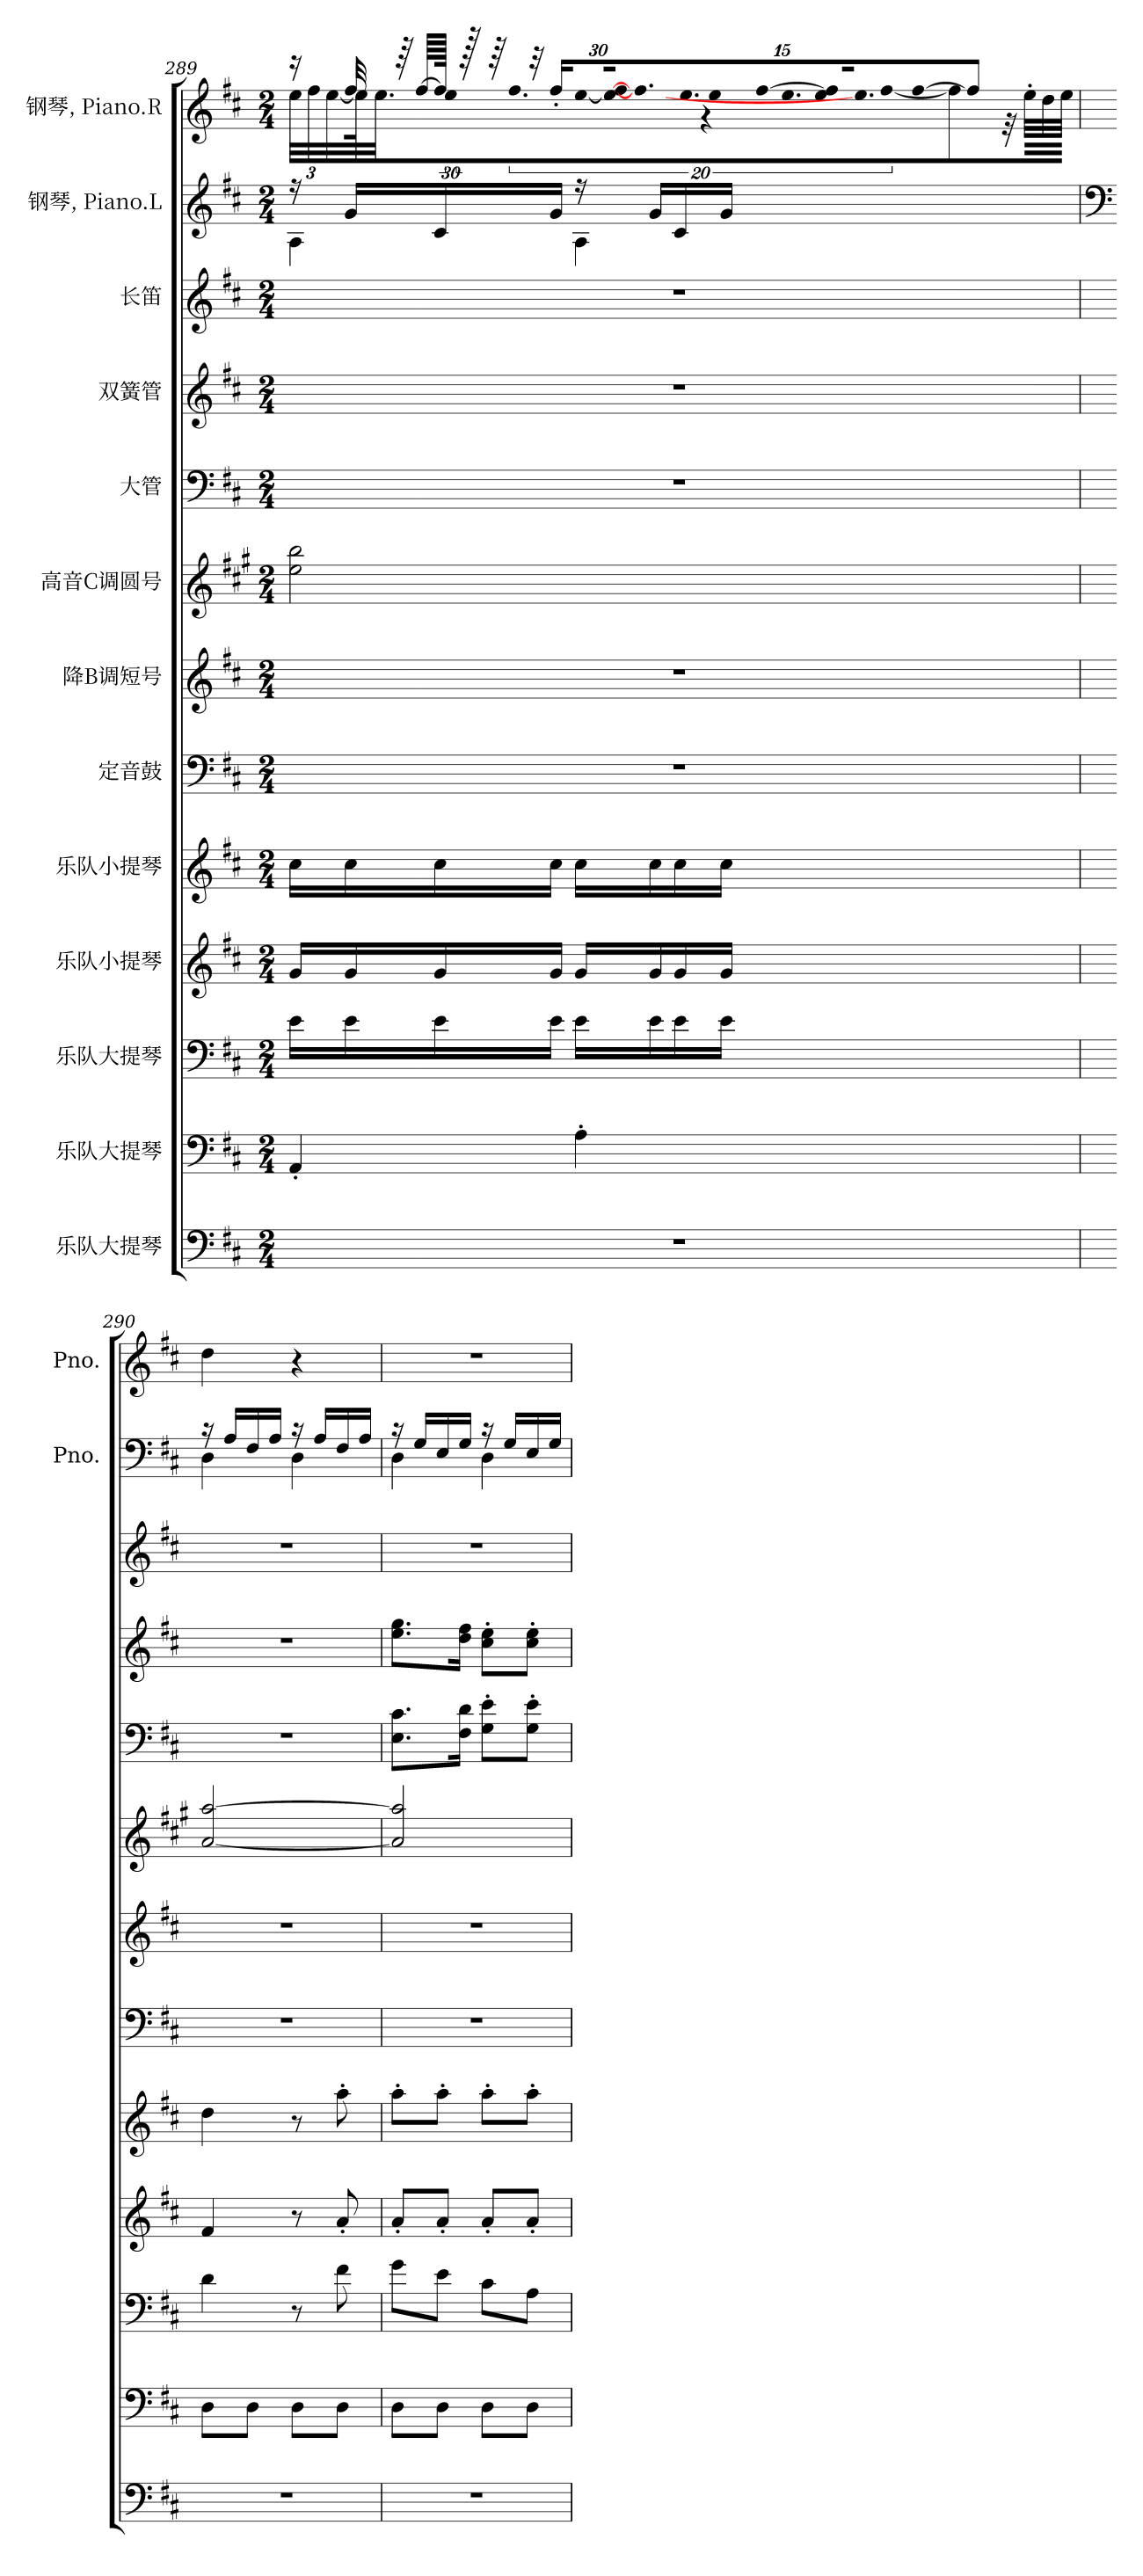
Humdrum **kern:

**kern	**kern	**kern	**kern	**kern	**kern	**kern	**kern	**kern	**kern	**kern	**kern	**kern
*part13	*part12	*part11	*part10	*part9	*part8	*part7	*part6	*part5	*part4	*part3	*part2	*part1
*staff13	*staff12	*staff11	*staff10	*staff9	*staff8	*staff7	*staff6	*staff5	*staff4	*staff3	*staff2	*staff1
*I"乐队大提琴	*I"乐队大提琴	*I"乐队大提琴	*I"乐队小提琴	*I"乐队小提琴	*I"定音鼓	*I"降B调短号	*I"高音C调圆号	*I"大管	*I"双簧管	*I"长笛	*I"钢琴, Piano.L	*I"钢琴, Piano.R
*	*	*	*	*	*	*	*	*	*	*	*I'Pno.	*I'Pno.
!!LO:PB:g=z
*clefF4	*clefF4	*clefF4	*clefG2	*clefG2	*clefF4	*clefG2	*clefG2	*clefF4	*clefG2	*clefG2	*clefG2	*clefG2
*	*	*	*	*	*	*ITrd1c2	*ITrd4c7	*	*	*	*	*
*k[f#c#]	*k[f#c#]	*k[f#c#]	*k[f#c#]	*k[f#c#]	*k[f#c#]	*k[]	*k[f#c#]	*k[f#c#]	*k[f#c#]	*k[f#c#]	*k[f#c#]	*k[f#c#]
*M2/4	*M2/4	*M2/4	*M2/4	*M2/4	*M2/4	*M2/4	*M2/4	*M2/4	*M2/4	*M2/4	*M2/4	*M2/4
=289	=289	=289	=289	=289	=289	=289	=289	=289	=289	=289	=289	=289
*	*	*	*	*	*	*	*	*	*	*	*^	*^
*	*	*	*	*	*	*	*	*	*	*	*	*	*	*Xbrackettup
2r	4AA'/	16e\LL	16g/LL	16cc#\LL	2r	2r	2a\ 2ee\	2r	2r	2r	16r	4A\	16r	48ee\LLL
.	.	.	.	.	.	.	.	.	.	.	.	.	.	48ff#\
.	.	.	.	.	.	.	.	.	.	.	.	.	.	[48ee\
.	.	16e\	16g/	16cc#\	.	.	.	.	.	.	16g/LL	.	32ff#/	64ee\K]
.	.	.	.	.	.	.	.	.	.	.	.	.	.	32.ee\
.	.	.	.	.	.	.	.	.	.	.	.	.	64r	.
.	.	.	.	.	.	.	.	.	.	.	.	.	[64ff#/LLLL	.
*	*	*	*	*	*	*	*	*	*	*	*	*	*	*brackettup
!	!	!	!	!	!	!	!	!	!	!	!	!	!	!LO:N:vis=256%9
.	.	16e\	16g/	16cc#\	.	.	.	.	.	.	16c#/	.	128ff#/JJJJk]	960%17ee\L
.	.	.	.	.	.	.	.	.	.	.	.	.	128r	.
.	.	.	.	.	.	.	.	.	.	.	.	.	64r	.
!	!	!	!	!	!	!	!	!	!	!	!	!	!	!LO:N:vis=32.
.	.	.	.	.	.	.	.	.	.	.	.	.	.	640%17ff#\
.	.	.	.	.	.	.	.	.	.	.	.	.	32r	.
.	.	.	.	.	.	.	.	.	.	.	.	.	.	1920ryy
!	!	!	!	!	!	!	!	!	!	!	!	!	!	!LO:N:vis=32.
.	.	.	.	.	.	.	.	.	.	.	.	.	.	640%17ee\JJJJ
.	.	16e\JJ	16g/JJ	16cc#\JJ	.	.	.	.	.	.	16g/JJ	.	16ff#'/LL	.
!	!	!	!	!	!	!	!	!	!	!	!	!	!	!LO:N:vis=128
.	.	.	.	.	.	.	.	.	.	.	.	.	.	1920%17r
!	!	!	!	!	!	!	!	!	!	!	!	!	!	!LO:N:vis=32.
.	.	.	.	.	.	.	.	.	.	.	.	.	.	640%17ee\
.	.	.	.	.	.	.	.	.	.	.	.	.	.	1920ryy
!	!	!	!	!	!	!	!	!	!	!	!	!	!	!LO:N:vis=256%9
.	.	.	.	.	.	.	.	.	.	.	.	.	.	[960%17ff#\
*	*	*	*	*	*	*	*	*	*	*	*	*	*Xbrackettup	*
!	!	!	!	!	!	!	!	!	!	!	!	!	!LO:N:vis=256%9	!
.	4A'\	16e\LL	16g/LL	16cc#\LL	.	.	.	.	.	.	16r	4A\	[960%17ee/LL	8ff#\]
!	!	!	!	!	!	!	!	!	!	!	!	!	!LO:N:vis=256%9	!
.	.	.	.	.	.	.	.	.	.	.	.	.	960%17ee/] [960%17ff#/	.
.	.	.	.	.	.	.	.	.	.	.	.	.	1920ryy	.
!	!	!	!	!	!	!	!	!	!	!	!	!	!LO:N:vis=256.	!
.	.	.	.	.	.	.	.	.	.	.	.	.	1920%17ff#/K]	.
!	!	!	!	!	!	!	!	!	!	!	!	!	!LO:N:vis=256%9	!
.	.	.	.	.	.	.	.	.	.	.	.	.	960%17ee/	.
!	!	!	!	!	!	!	!	!	!	!	!	!	!LO:N:vis=256%9	!
.	.	16e\	16g/	16cc#\	.	.	.	.	.	.	16g/LL	.	[960%17ff#/	.
!	!	!	!	!	!	!	!	!	!	!	!	!	!LO:N:vis=256%9	!
.	.	.	.	.	.	.	.	.	.	.	.	.	[960%17ee/ 960%17ff#/]	.
.	.	.	.	.	.	.	.	.	.	.	.	.	1920ryy	.
!	!	!	!	!	!	!	!	!	!	!	!	!	!LO:N:vis=256.	!
.	.	.	.	.	.	.	.	.	.	.	.	.	1920%17ee/K]	.
!	!	!	!	!	!	!	!	!	!	!	!	!	!LO:N:vis=256%9	!
.	.	.	.	.	.	.	.	.	.	.	.	.	[960%17ff#/JJJ	.
.	.	16e\	16g/	16cc#\	.	.	.	.	.	.	16c#/	.	8ff#/J]	32r
.	.	.	.	.	.	.	.	.	.	.	.	.	.	32ee'\LLL
.	.	16e\JJ	16g/JJ	16cc#\JJ	.	.	.	.	.	.	16g/JJ	.	.	32dd\
.	.	.	.	.	.	.	.	.	.	.	.	.	.	32ee\JJJ
*	*	*	*	*	*	*	*	*	*	*	*	*	*v	*v
!!LO:PB:g=z
=290	=290	=290	=290	=290	=290	=290	=290	=290	=290	=290	=290	=290	=290
*	*	*	*	*	*	*	*	*	*	*	*clefF4	*	*
2r	8D\L	4d\	4f#/	4dd\	2r	2r	[2d/ [2dd/	2r	2r	2r	16r	4D\	4dd\
.	.	.	.	.	.	.	.	.	.	.	16A/LL	.	.
.	8D\J	.	.	.	.	.	.	.	.	.	16F#/	.	.
.	.	.	.	.	.	.	.	.	.	.	16A/JJ	.	.
.	8D\L	8r	8r	8r	.	.	.	.	.	.	16r	4D\	4r
.	.	.	.	.	.	.	.	.	.	.	16A/LL	.	.
.	8D\J	8f#\	8a'/	8aa'\	.	.	.	.	.	.	16F#/	.	.
.	.	.	.	.	.	.	.	.	.	.	16A/JJ	.	.
=291	=291	=291	=291	=291	=291	=291	=291	=291	=291	=291	=291	=291	=291
2r	8D\L	8g\L	8a'/L	8aa'\L	2r	2r	2d/] 2dd/]	8.E\ 8.c#\L	8.ee\ 8.gg\L	2r	16r	4D\	2r
.	.	.	.	.	.	.	.	.	.	.	16G/LL	.	.
.	8D\J	8e\J	8a'/J	8aa'\J	.	.	.	.	.	.	16E/	.	.
.	.	.	.	.	.	.	.	16F#\ 16d\Jk	16dd\ 16ff#\Jk	.	16G/JJ	.	.
.	8D\L	8c#\L	8a'/L	8aa'\L	.	.	.	8G\' 8e\'L	8cc#\' 8ee\'L	.	16r	4D\	.
.	.	.	.	.	.	.	.	.	.	.	16G/LL	.	.
.	8D\J	8A\J	8a'/J	8aa'\J	.	.	.	8G\' 8e\'J	8cc#\' 8ee\'J	.	16E/	.	.
.	.	.	.	.	.	.	.	.	.	.	16G/JJ	.	.
*	*	*	*	*	*	*	*	*	*	*	*v	*v	*
=	=	=	=	=	=	=	=	=	=	=	=	=
*-	*-	*-	*-	*-	*-	*-	*-	*-	*-	*-	*-	*-
